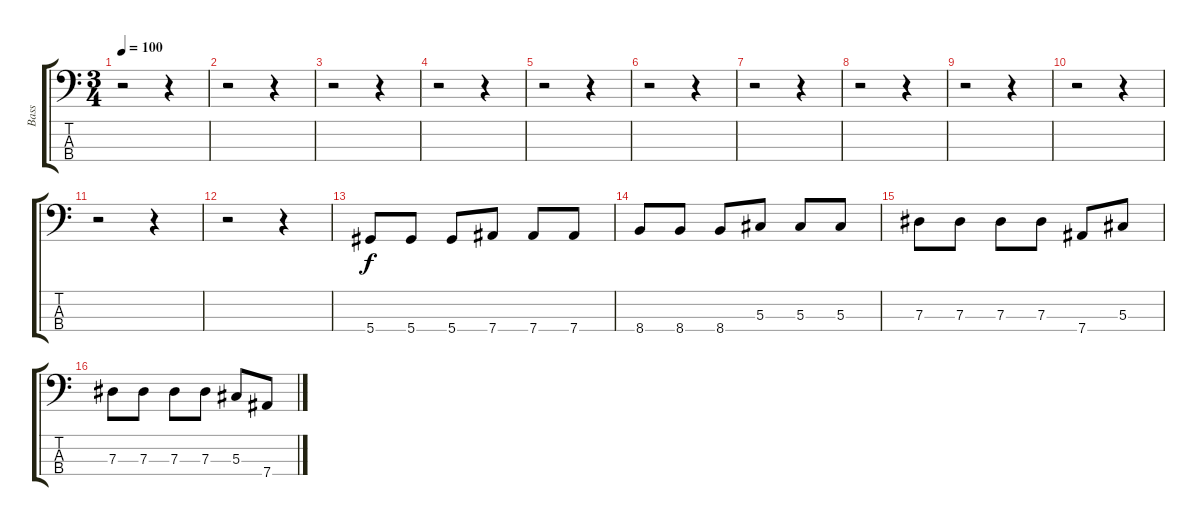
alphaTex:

\track ("Bass" "Bass") {instrument electricbassfinger}
\staff {score tabs}
\tuning (Gb2 Db2 Ab1 Eb1) {hide}
\ts (3 4)
\tempo 100
\clef f4
\ks c
r.2{dy f} r.4 |
r.2 r.4 |
r.2 r.4 |
r.2 r.4 |
r.2 r.4 |
r.2 r.4 |
r.2 r.4 |
r.2 r.4 |
r.2 r.4 |
r.2 r.4 |
r.2 r.4 |
r.2 r.4 |
5.4.8 5.4.8 5.4.8 7.4.8 7.4.8 7.4.8 |
8.4.8 8.4.8 8.4.8 5.3.8 5.3.8 5.3.8 |
7.3.8 7.3.8 7.3.8 7.3.8 7.4.8 5.3.8 |
7.3.8 7.3.8 7.3.8 7.3.8 5.3.8 7.4.8
